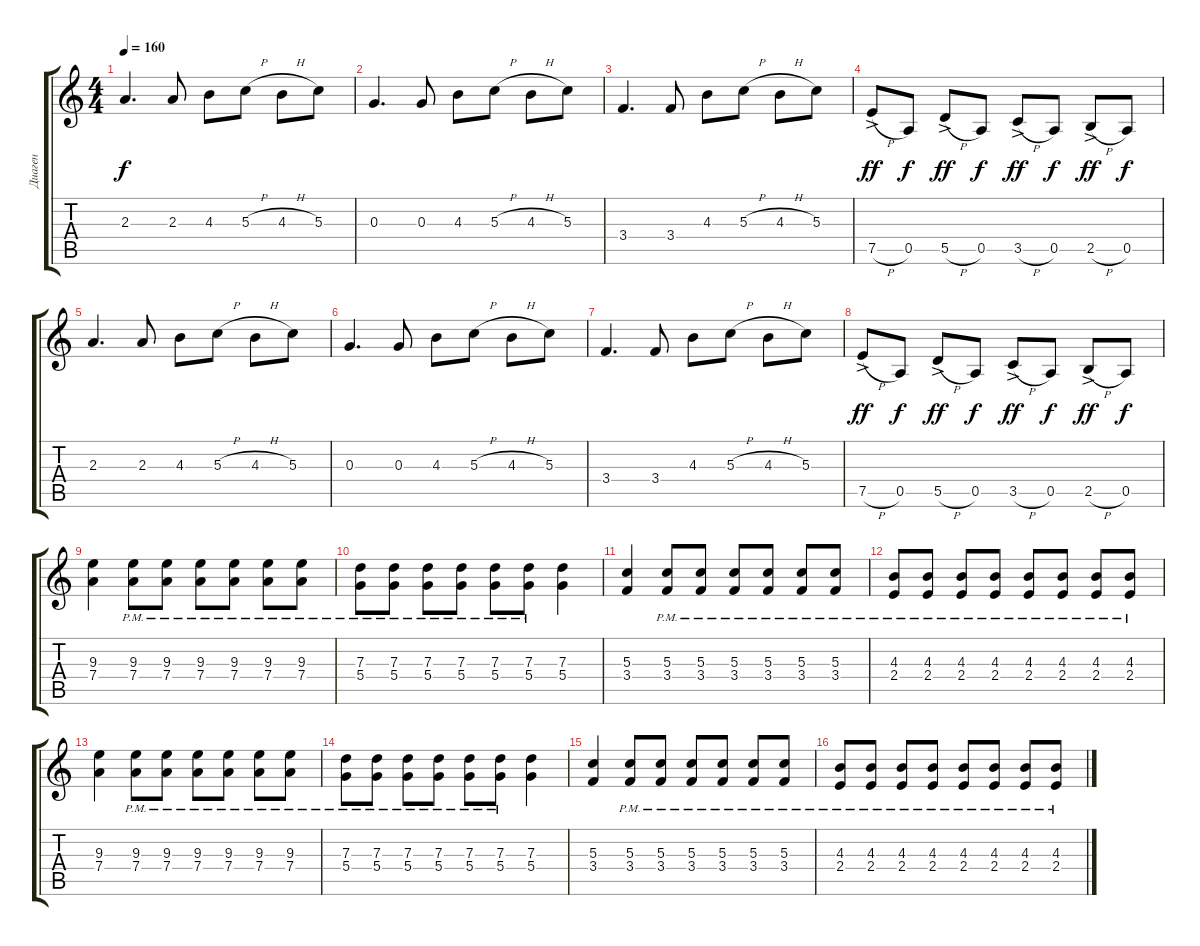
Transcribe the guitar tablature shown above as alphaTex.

\track ("Диаген" "Диаген") {instrument distortionguitar}
\staff {score tabs}
\tuning (E4 B3 G3 D3 A2 E2) {hide}
\ts (4 4)
\tempo 160
\clef g2
\ks c
2.3.4{d dy f} 2.3.8 4.3.8 5.3{h}.8 4.3{h}.8 5.3.8 |
0.3.4{d} 0.3.8 4.3.8 5.3{h}.8 4.3{h}.8 5.3.8 |
3.4.4{d} 3.4.8 4.3.8 5.3{h}.8 4.3{h}.8 5.3.8 |
7.5{h ac}.8{dy ff} 0.5.8{dy f} 5.5{h ac}.8{dy ff} 0.5.8{dy f} 3.5{h ac}.8{dy ff} 0.5.8{dy f} 2.5{h ac}.8{dy ff} 0.5.8{dy f} |
2.3.4{d} 2.3.8 4.3.8 5.3{h}.8 4.3{h}.8 5.3.8 |
0.3.4{d} 0.3.8 4.3.8 5.3{h}.8 4.3{h}.8 5.3.8 |
3.4.4{d} 3.4.8 4.3.8 5.3{h}.8 4.3{h}.8 5.3.8 |
7.5{h ac}.8{dy ff} 0.5.8{dy f} 5.5{h ac}.8{dy ff} 0.5.8{dy f} 3.5{h ac}.8{dy ff} 0.5.8{dy f} 2.5{h ac}.8{dy ff} 0.5.8{dy f} |
(9.3 7.4).4 (9.3{pm} 7.4{pm}).8 (9.3{pm} 7.4{pm}).8 (9.3{pm} 7.4{pm}).8 (9.3{pm} 7.4{pm}).8 (9.3{pm} 7.4{pm}).8 (9.3{pm} 7.4{pm}).8 |
(7.3{pm} 5.4{pm}).8 (7.3{pm} 5.4{pm}).8 (7.3{pm} 5.4{pm}).8 (7.3{pm} 5.4{pm}).8 (7.3{pm} 5.4{pm}).8 (7.3{pm} 5.4{pm}).8 (7.3 5.4).4 |
(5.3 3.4).4 (5.3{pm} 3.4{pm}).8 (5.3{pm} 3.4{pm}).8 (5.3{pm} 3.4{pm}).8 (5.3{pm} 3.4{pm}).8 (5.3{pm} 3.4{pm}).8 (5.3{pm} 3.4{pm}).8 |
(4.3{pm} 2.4{pm}).8 (4.3{pm} 2.4{pm}).8 (4.3{pm} 2.4{pm}).8 (4.3{pm} 2.4{pm}).8 (4.3{pm} 2.4{pm}).8 (4.3{pm} 2.4{pm}).8 (4.3{pm} 2.4{pm}).8 (4.3{pm} 2.4{pm}).8 |
(9.3 7.4).4 (9.3{pm} 7.4{pm}).8 (9.3{pm} 7.4{pm}).8 (9.3{pm} 7.4{pm}).8 (9.3{pm} 7.4{pm}).8 (9.3{pm} 7.4{pm}).8 (9.3{pm} 7.4{pm}).8 |
(7.3{pm} 5.4{pm}).8 (7.3{pm} 5.4{pm}).8 (7.3{pm} 5.4{pm}).8 (7.3{pm} 5.4{pm}).8 (7.3{pm} 5.4{pm}).8 (7.3{pm} 5.4{pm}).8 (7.3 5.4).4 |
(5.3 3.4).4 (5.3{pm} 3.4{pm}).8 (5.3{pm} 3.4{pm}).8 (5.3{pm} 3.4{pm}).8 (5.3{pm} 3.4{pm}).8 (5.3{pm} 3.4{pm}).8 (5.3{pm} 3.4{pm}).8 |
(4.3{pm} 2.4{pm}).8 (4.3{pm} 2.4{pm}).8 (4.3{pm} 2.4{pm}).8 (4.3{pm} 2.4{pm}).8 (4.3{pm} 2.4{pm}).8 (4.3{pm} 2.4{pm}).8 (4.3{pm} 2.4{pm}).8 (4.3{pm} 2.4{pm}).8
